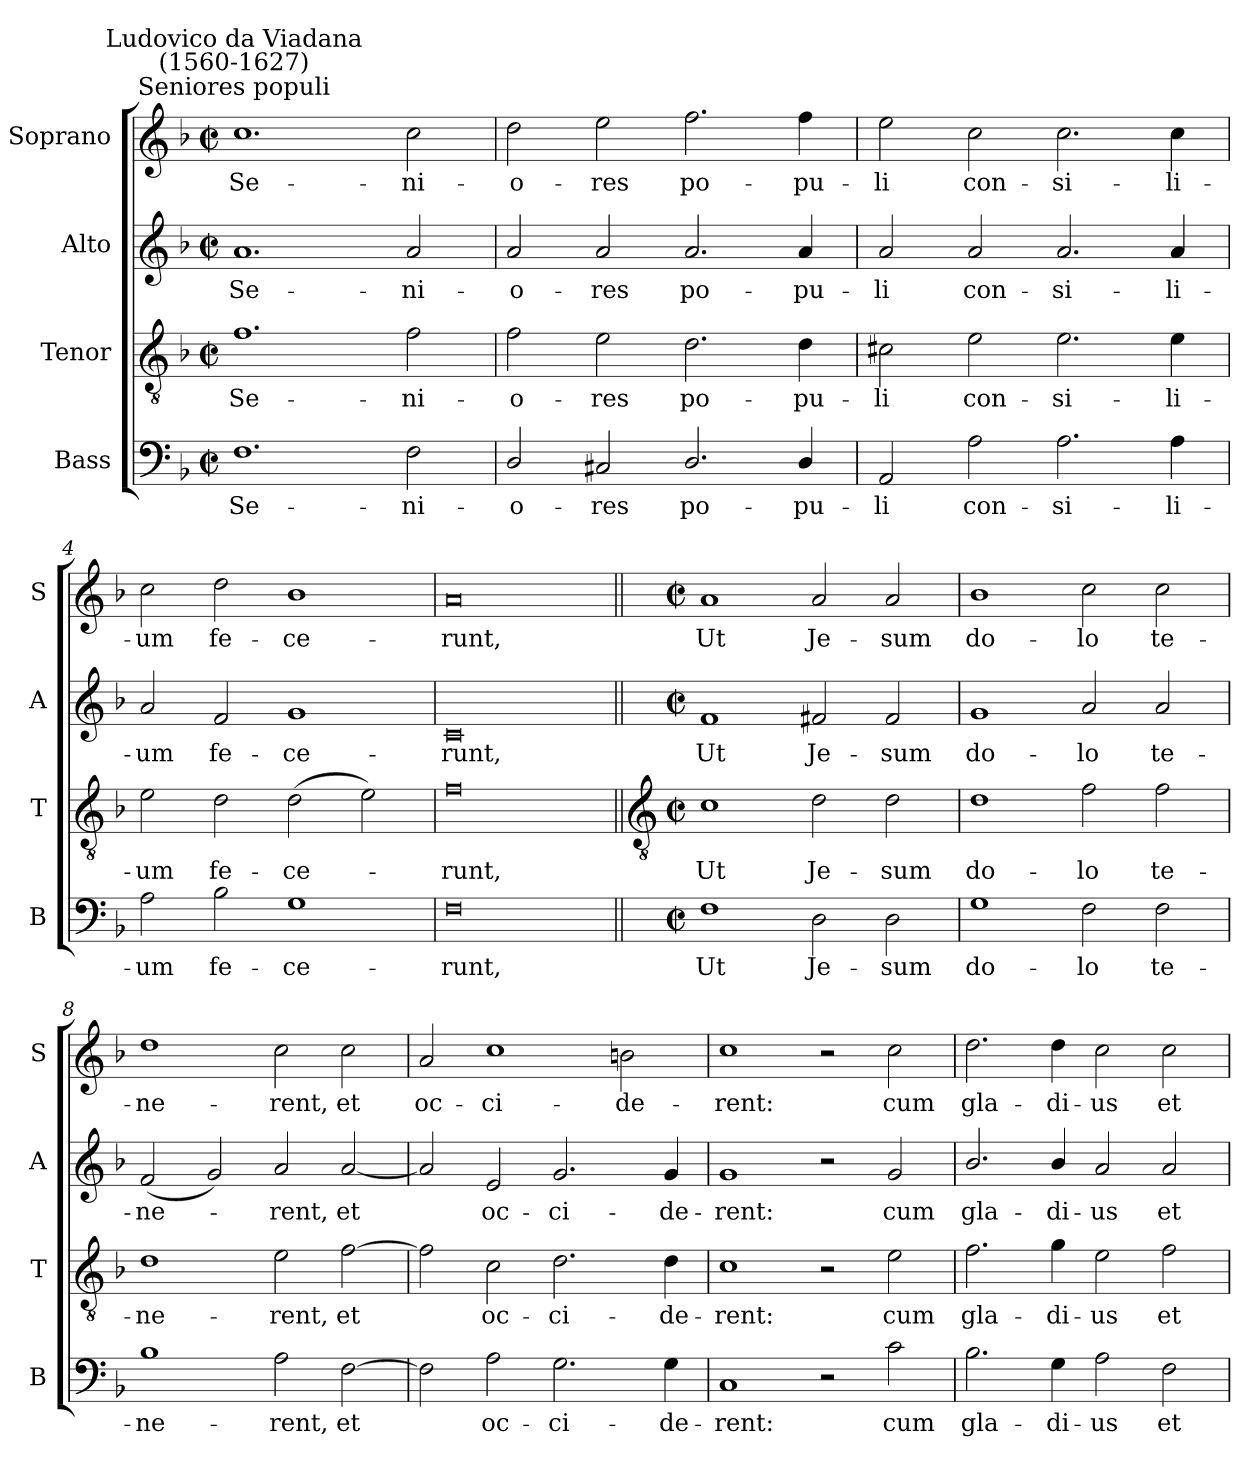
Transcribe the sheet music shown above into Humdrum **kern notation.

**kern	**text	**kern	**text	**kern	**text	**kern	**text
*part4	*part4	*part3	*part3	*part2	*part2	*part1	*part1
*staff4	*staff4	*staff3	*staff3	*staff2	*staff2	*staff1	*staff1
*I"Bass	*	*I"Tenor	*	*I"Alto	*	*I"Soprano	*
*I'B	*	*I'T	*	*I'A	*	*I'S	*
*clefF4	*	*clefGv2	*	*clefG2	*	*clefG2	*
*k[b-]	*	*k[b-]	*	*k[b-]	*	*k[b-]	*
*F:	*	*F:	*	*F:	*	*F:	*
*M4/2	*	*M4/2	*	*M4/2	*	*M4/2	*
*met(c|)	*	*met(c|)	*	*met(c|)	*	*met(c|)	*
=1	=1	=1	=1	=1	=1	=1	=1
!	!	!	!	!	!	!LO:TX:a:cj:t=Seniores populi	!
!	!	!	!	!	!	!LO:TX:a:cj:t=Ludovico da Viadana\n(1560-1627)	!
!	!LO:LY:b	!	!LO:LY:b	!	!LO:LY:b	!	!LO:LY:b
1.F	Se-	1.f	Se-	1.a	Se-	1.cc	Se-
!	!LO:LY:b	!	!LO:LY:b	!	!LO:LY:b	!	!LO:LY:b
2F	-ni-	2f	-ni-	2a	-ni-	2cc	-ni-
=2	=2	=2	=2	=2	=2	=2	=2
!	!LO:LY:b	!	!LO:LY:b	!	!LO:LY:b	!	!LO:LY:b
2D/	-o-	2f	-o-	2a	-o-	2dd	-o-
!	!LO:LY:b	!	!LO:LY:b	!	!LO:LY:b	!	!LO:LY:b
2C#X	-res	2e	-res	2a	-res	2ee	-res
!	!LO:LY:b	!	!LO:LY:b	!	!LO:LY:b	!	!LO:LY:b
2.D/	po-	2.d	po-	2.a	po-	2.ff	po-
!	!LO:LY:b	!	!LO:LY:b	!	!LO:LY:b	!	!LO:LY:b
4D/	-pu-	4d	-pu-	4a	-pu-	4ff	-pu-
=3	=3	=3	=3	=3	=3	=3	=3
!	!LO:LY:b	!	!LO:LY:b	!	!LO:LY:b	!	!LO:LY:b
2AA	-li	2c#X	-li	2a	-li	2ee	-li
!	!LO:LY:b	!	!LO:LY:b	!	!LO:LY:b	!	!LO:LY:b
2A	con-	2e	con-	2a	con-	2cc	con-
!	!LO:LY:b	!	!LO:LY:b	!	!LO:LY:b	!	!LO:LY:b
2.A	-si-	2.e	-si-	2.a	-si-	2.cc	-si-
!	!LO:LY:b	!	!LO:LY:b	!	!LO:LY:b	!	!LO:LY:b
4A	-li-	4e	-li-	4a	-li-	4cc	-li-
=4	=4	=4	=4	=4	=4	=4	=4
!	!LO:LY:b	!	!LO:LY:b	!	!LO:LY:b	!	!LO:LY:b
2A	-um	2e	-um	2a	-um	2cc	-um
!	!LO:LY:b	!	!LO:LY:b	!	!LO:LY:b	!	!LO:LY:b
2B-	fe-	2d	fe-	2f	fe-	2dd	fe-
!	!LO:LY:b	!	!LO:LY:b	!	!LO:LY:b	!	!LO:LY:b
1G	-ce-	(>2d	-ce-	1g	-ce-	1b-	-ce-
.	.	2e)	.	.	.	.	.
=5	=5	=5	=5	=5	=5	=5	=5
!	!LO:LY:b	!	!LO:LY:b	!	!LO:LY:b	!	!LO:LY:b
0F	-runt,	0f	runt,	0c	-runt,	0a	-runt,
!!LO:LB:g=z
=6||	=6||	=6||	=6||	=6||	=6||	=6||	=6||
*	*	*clefGv2	*	*	*	*	*
*M4/2	*	*M4/2	*	*M4/2	*	*M4/2	*
*met(c|)	*	*met(c|)	*	*met(c|)	*	*met(c|)	*
!	!LO:LY:b	!	!LO:LY:b	!	!LO:LY:b	!	!LO:LY:b
1F	Ut	1c	Ut	1f	Ut	1a	Ut
!	!LO:LY:b	!	!LO:LY:b	!	!LO:LY:b	!	!LO:LY:b
2D	Je-	2d	Je-	2f#X	Je-	2a	Je-
!	!LO:LY:b	!	!LO:LY:b	!	!LO:LY:b	!	!LO:LY:b
2D	-sum	2d	-sum	2f#	-sum	2a	-sum
=7	=7	=7	=7	=7	=7	=7	=7
!	!LO:LY:b	!	!LO:LY:b	!	!LO:LY:b	!	!LO:LY:b
1G	do-	1d	do-	1g	do-	1b-	do-
!	!LO:LY:b	!	!LO:LY:b	!	!LO:LY:b	!	!LO:LY:b
2F	-lo	2f	-lo	2a	-lo	2cc	-lo
!	!LO:LY:b	!	!LO:LY:b	!	!LO:LY:b	!	!LO:LY:b
2F	te-	2f	te-	2a	te-	2cc	te-
=8	=8	=8	=8	=8	=8	=8	=8
!	!LO:LY:b	!	!LO:LY:b	!	!LO:LY:b	!	!LO:LY:b
1B-	-ne-	1d	-ne-	(<2f	-ne-	1dd	-ne-
.	.	.	.	2g)	.	.	.
!	!LO:LY:b	!	!LO:LY:b	!	!LO:LY:b	!	!LO:LY:b
2A	-rent,	2e	-rent,	2a	rent,	2cc	-rent,
!	!LO:LY:b	!	!LO:LY:b	!	!LO:LY:b	!	!LO:LY:b
[2F	et	[2f	et	[2a	et	2cc	et
=9	=9	=9	=9	=9	=9	=9	=9
!	!	!	!	!	!	!	!LO:LY:b
2F]	.	2f]	.	2a]	.	2a	oc-
!	!LO:LY:b	!	!LO:LY:b	!	!LO:LY:b	!	!LO:LY:b
2A	oc-	2c	oc-	2e	oc-	1cc	-ci-
!	!LO:LY:b	!	!LO:LY:b	!	!LO:LY:b	!	!
2.G	-ci-	2.d	-ci-	2.g	-ci-	.	.
!	!	!	!	!	!	!	!LO:LY:b
.	.	.	.	.	.	2bn	-de-
!	!LO:LY:b	!	!LO:LY:b	!	!LO:LY:b	!	!
4G	-de-	4d	-de-	4g	-de-	.	.
=10	=10	=10	=10	=10	=10	=10	=10
!	!LO:LY:b	!	!LO:LY:b	!	!LO:LY:b	!	!LO:LY:b
1C	-rent:	1c	-rent:	1g	-rent:	1cc	-rent:
2r	.	2r	.	2r	.	2r	.
!	!LO:LY:b	!	!LO:LY:b	!	!LO:LY:b	!	!LO:LY:b
2c	cum	2e	cum	2g	cum	2cc	cum
=11	=11	=11	=11	=11	=11	=11	=11
!	!LO:LY:b	!	!LO:LY:b	!	!LO:LY:b	!	!LO:LY:b
2.B-	gla-	2.f	gla-	2.b-/	gla-	2.dd	gla-
!	!LO:LY:b	!	!LO:LY:b	!	!LO:LY:b	!	!LO:LY:b
4G	-di-	4g	-di-	4b-/	-di-	4dd	-di-
!	!LO:LY:b	!	!LO:LY:b	!	!LO:LY:b	!	!LO:LY:b
2A	-us	2e	-us	2a	-us	2cc	-us
!	!LO:LY:b	!	!LO:LY:b	!	!LO:LY:b	!	!LO:LY:b
2F	et	2f	et	2a	et	2cc	et
=	=	=	=	=	=	=	=
*-	*-	*-	*-	*-	*-	*-	*-
